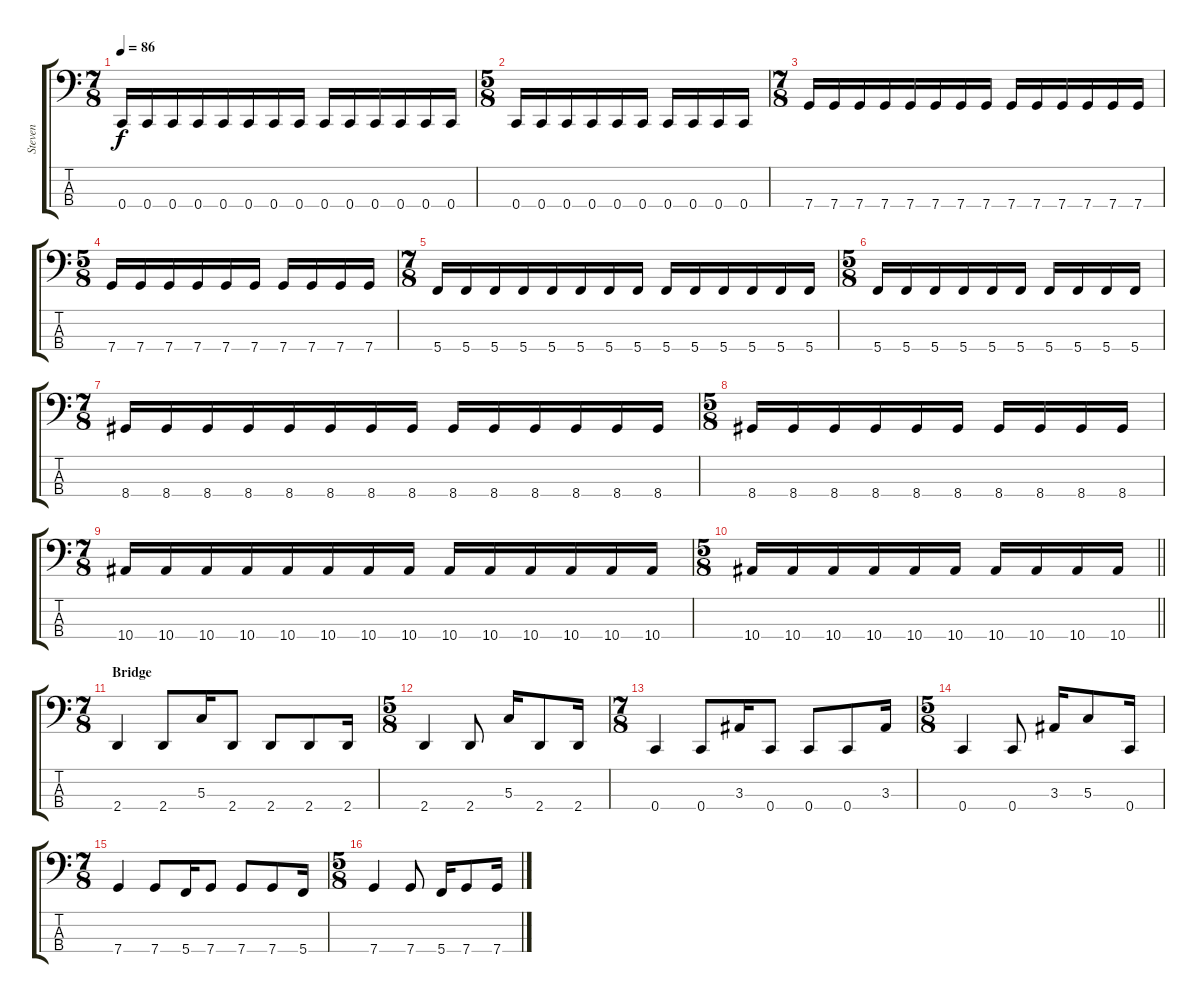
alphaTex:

\track ("Steven" "Steven") {instrument electricbasspick}
\staff {score tabs}
\tuning (F2 C2 G1 C1) {hide}
\ts (7 8)
\tempo 86
\clef f4
\ks c
0.4.16{dy f} 0.4.16 0.4.16 0.4.16 0.4.16 0.4.16 0.4.16 0.4.16 0.4.16 0.4.16 0.4.16 0.4.16 0.4.16 0.4.16 |
\ts (5 8)
0.4.16 0.4.16 0.4.16 0.4.16 0.4.16 0.4.16 0.4.16 0.4.16 0.4.16 0.4.16 |
\ts (7 8)
7.4.16 7.4.16 7.4.16 7.4.16 7.4.16 7.4.16 7.4.16 7.4.16 7.4.16 7.4.16 7.4.16 7.4.16 7.4.16 7.4.16 |
\ts (5 8)
7.4.16 7.4.16 7.4.16 7.4.16 7.4.16 7.4.16 7.4.16 7.4.16 7.4.16 7.4.16 |
\ts (7 8)
5.4.16 5.4.16 5.4.16 5.4.16 5.4.16 5.4.16 5.4.16 5.4.16 5.4.16 5.4.16 5.4.16 5.4.16 5.4.16 5.4.16 |
\ts (5 8)
5.4.16 5.4.16 5.4.16 5.4.16 5.4.16 5.4.16 5.4.16 5.4.16 5.4.16 5.4.16 |
\ts (7 8)
8.4.16 8.4.16 8.4.16 8.4.16 8.4.16 8.4.16 8.4.16 8.4.16 8.4.16 8.4.16 8.4.16 8.4.16 8.4.16 8.4.16 |
\ts (5 8)
8.4.16 8.4.16 8.4.16 8.4.16 8.4.16 8.4.16 8.4.16 8.4.16 8.4.16 8.4.16 |
\ts (7 8)
10.4.16 10.4.16 10.4.16 10.4.16 10.4.16 10.4.16 10.4.16 10.4.16 10.4.16 10.4.16 10.4.16 10.4.16 10.4.16 10.4.16 |
\ts (5 8)
\barLineRight lightlight
10.4.16 10.4.16 10.4.16 10.4.16 10.4.16 10.4.16 10.4.16 10.4.16 10.4.16 10.4.16 |
\ts (7 8)
\section ("" "Bridge")
2.4.4 2.4.8 5.3.16 2.4.8 2.4.8 2.4.8 2.4.16 |
\ts (5 8)
2.4.4 2.4.8 5.3.16 2.4.8 2.4.16 |
\ts (7 8)
0.4.4 0.4.8 3.3.16 0.4.8 0.4.8 0.4.8 3.3.16 |
\ts (5 8)
0.4.4 0.4.8 3.3.16 5.3.8 0.4.16 |
\ts (7 8)
7.4.4 7.4.8 5.4.16 7.4.8 7.4.8 7.4.8 5.4.16 |
\ts (5 8)
7.4.4 7.4.8 5.4.16 7.4.8 7.4.16
